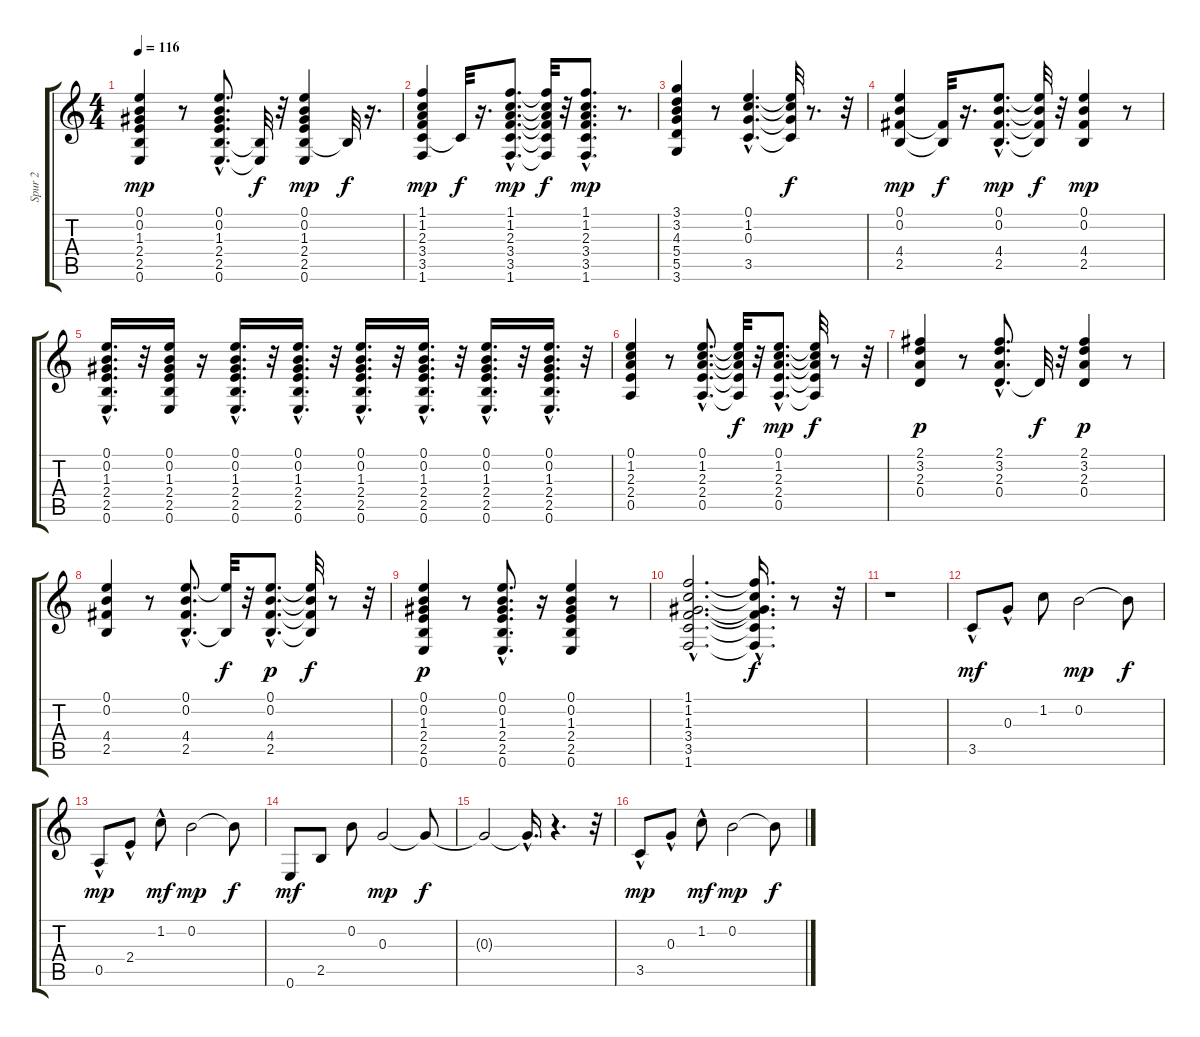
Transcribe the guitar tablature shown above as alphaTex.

\track ("Spur 2" "Spur 2") {instrument acousticguitarnylon}
\staff {score tabs}
\tuning (E4 B3 G3 D3 A2 E2) {hide}
\ts (4 4)
\tempo 116
\clef g2
\ks c
(0.1 0.2 1.3 2.4 2.5 0.6).4{dy mp} r.8 (0.1{hac} 0.2{hac} 1.3{hac} 2.4{hac} 2.5{hac} 0.6{hac}).8{d} (2.5{t} 0.6{t}).32{dy f} r.32 (0.1 0.2 1.3 2.4 2.5 0.6).4{dy mp} 2.5{t}.32{dy f} r.16{d} |
(1.1 1.2 2.3 3.4 3.5 1.6).4{dy mp} 3.5{t}.32{dy f} r.16{d} (1.1{hac} 1.2{hac} 2.3{hac} 3.4{hac} 3.5{hac} 1.6{hac}).8{d dy mp} (1.1{t} 1.2{t} 2.3{t} 3.4{t} 3.5{t} 1.6{t}).32{dy f} r.32 (1.1{hac} 1.2{hac} 2.3{hac} 3.4{hac} 3.5{hac} 1.6{hac}).8{d dy mp} r.8{d} |
(3.1 3.2 4.3 5.4 5.5 3.6).4 r.8 (0.1{hac} 1.2{hac} 0.3{hac} 3.5{hac}).4{d} (0.1{t} 1.2{t} 0.3{t} 3.5{t}).32{dy f} r.8{d} r.32 |
(0.1 0.2 4.4 2.5).4{dy mp} (4.4{t} 2.5{t}).32{dy f} r.16{d} (0.1{hac} 0.2{hac} 4.4{hac} 2.5{hac}).8{d dy mp} (0.1{t} 0.2{t} 4.4{t} 2.5{t}).32{dy f} r.32 (0.1 0.2 4.4 2.5).4{dy mp} r.8 |
(0.1 0.2 1.3{hac} 2.4 2.5{hac} 0.6{hac}).16{d} r.32 (0.1 0.2 1.3 2.4 2.5 0.6).16 r.16 (0.1{hac} 0.2 1.3{hac} 2.4{hac} 2.5{hac} 0.6{hac}).16{d} r.32 (0.1 0.2 1.3{hac} 2.4 2.5{hac} 0.6{hac}).16{d} r.32 (0.1{hac} 0.2{hac} 1.3{hac} 2.4{hac} 2.5{hac} 0.6{hac}).16{d} r.32 (0.1 0.2 1.3{hac} 2.4{hac} 2.5{hac} 0.6{hac}).16{d} r.32 (0.1{hac} 0.2 1.3{hac} 2.4{hac} 2.5{hac} 0.6{hac}).16{d} r.32 (0.1{hac} 0.2{hac} 1.3{hac} 2.4{hac} 2.5{hac} 0.6{hac}).16{d} r.32 |
(0.1 1.2 2.3 2.4 0.5).4 r.8 (0.1{hac} 1.2{hac} 2.3{hac} 2.4{hac} 0.5{hac}).8{d} (0.1{t} 1.2{t} 2.3{t} 2.4{t} 0.5{t}).32{dy f} r.32 (0.1{hac} 1.2{hac} 2.3{hac} 2.4{hac} 0.5{hac}).8{d dy mp} (0.1{t} 1.2{t} 2.3{t} 2.4{t} 0.5{t}).32{dy f} r.8 r.32 |
(2.1 3.2 2.3 0.4).4{dy p} r.8 (2.1{hac} 3.2{hac} 2.3{hac} 0.4{hac}).8{d} 0.4{t}.32{dy f} r.32 (2.1 3.2 2.3 0.4).4{dy p} r.8 |
(0.1 0.2 4.4 2.5).4 r.8 (0.1{hac} 0.2{hac} 4.4{hac} 2.5{hac}).8{d} (0.1{t} 2.5{t}).32{dy f} r.32 (0.1{hac} 0.2{hac} 4.4{hac} 2.5{hac}).8{d dy p} (0.1{t} 0.2{t} 4.4{t} 2.5{t}).32{dy f} r.8 r.32 |
(0.1 0.2 1.3 2.4 2.5 0.6).4{dy p} r.8 (0.1{hac} 0.2{hac} 1.3{hac} 2.4{hac} 2.5{hac} 0.6{hac}).8{d} r.16 (0.1 0.2 1.3 2.4 2.5 0.6).4 r.8 |
(1.1{hac} 1.2{hac} 1.3{hac} 3.4{hac} 3.5{hac} 1.6{hac}).2{d} (1.1{hac t} 1.2{hac t} 1.3{hac t} 3.4{hac t} 3.5{hac t} 1.6{hac t}).16{d dy f} r.8 r.32 |
r.1 |
3.5{hac}.8{dy mf} 0.3{hac}.8 1.2.8 0.2.2{dy mp} 0.2{t}.8{dy f} |
0.5{hac}.8{dy mp} 2.4{hac}.8 1.2{hac}.8{dy mf} 0.2.2{dy mp} 0.2{t}.8{dy f} |
0.6.8{dy mf} 2.5.8 0.2.8 0.3.2{dy mp} 0.3{t}.8{dy f} |
0.3{t}.2 0.3{hac t}.16{d} r.4{d} r.32 |
3.5{hac}.8{dy mp} 0.3{hac}.8 1.2{hac}.8{dy mf} 0.2.2{dy mp} 0.2{t}.8{dy f}
